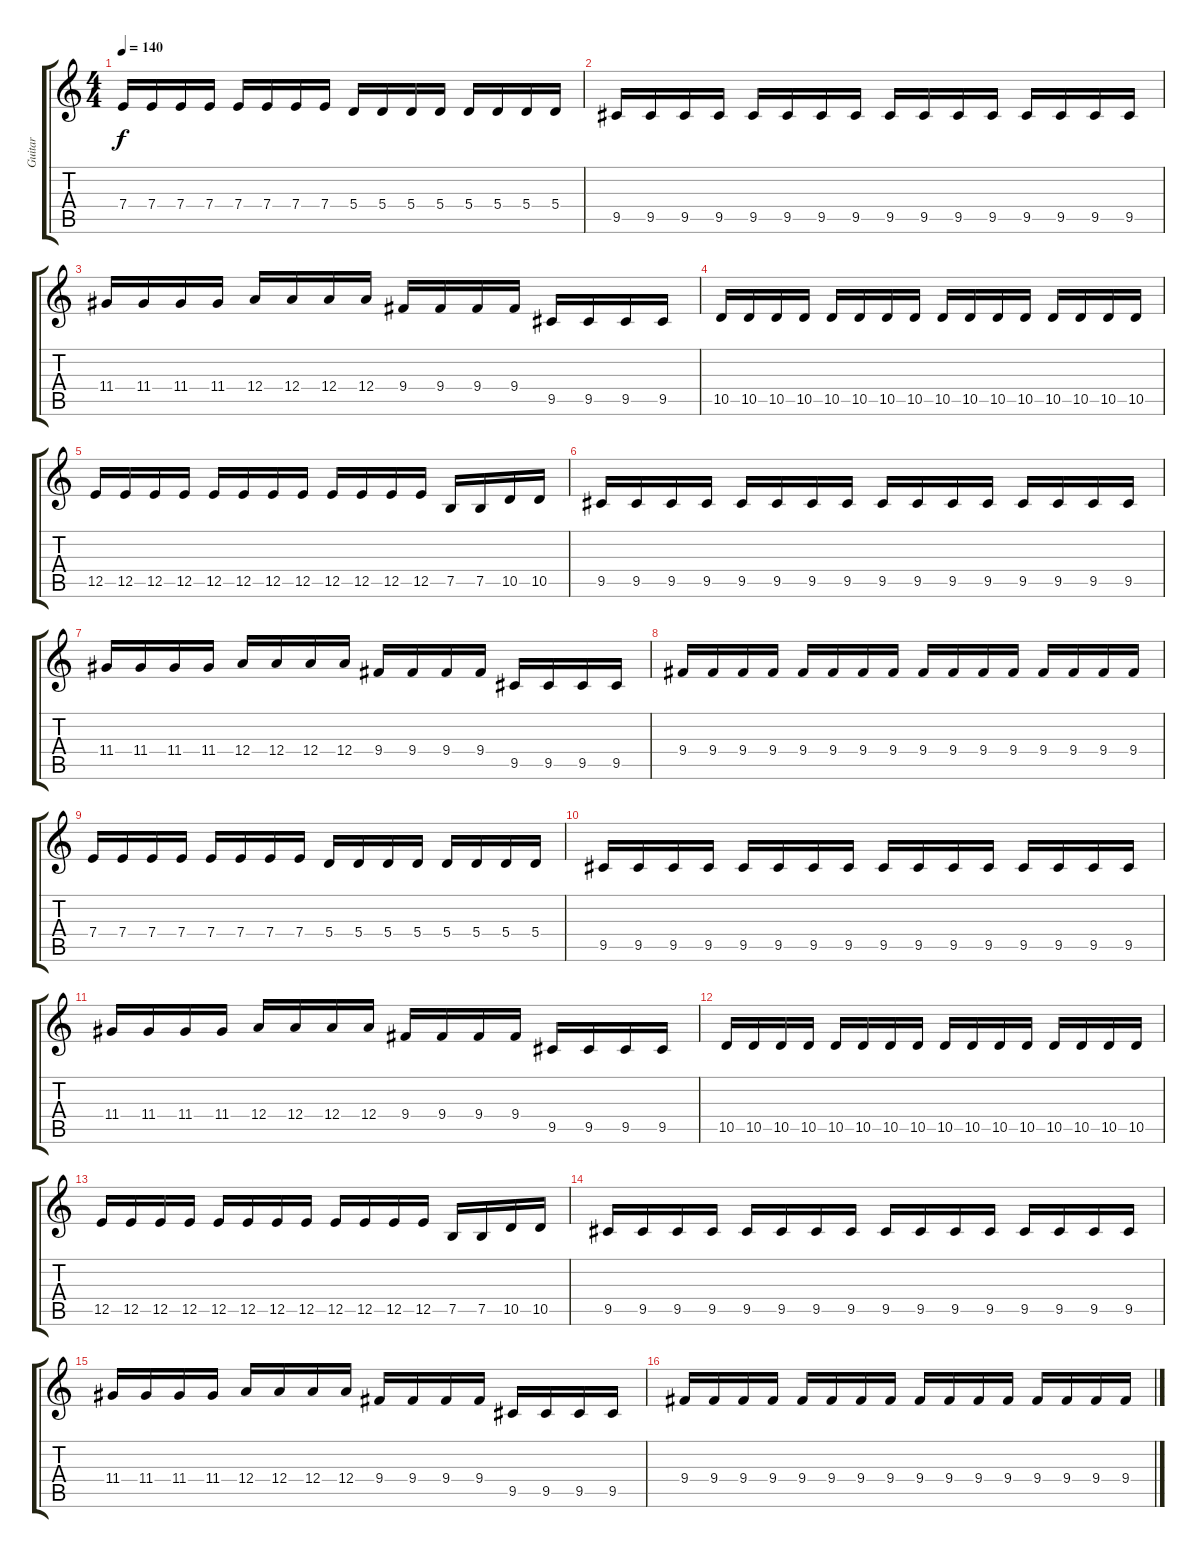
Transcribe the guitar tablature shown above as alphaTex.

\track ("Guitar" "Guitar") {instrument distortionguitar}
\staff {score tabs}
\tuning (B3 Gb3 D3 A2 E2 B1) {hide}
\ts (4 4)
\tempo 140
\clef g2
\ks c
7.4.16{dy f} 7.4.16 7.4.16 7.4.16 7.4.16 7.4.16 7.4.16 7.4.16 5.4.16 5.4.16 5.4.16 5.4.16 5.4.16 5.4.16 5.4.16 5.4.16 |
9.5.16 9.5.16 9.5.16 9.5.16 9.5.16 9.5.16 9.5.16 9.5.16 9.5.16 9.5.16 9.5.16 9.5.16 9.5.16 9.5.16 9.5.16 9.5.16 |
11.4.16 11.4.16 11.4.16 11.4.16 12.4.16 12.4.16 12.4.16 12.4.16 9.4.16 9.4.16 9.4.16 9.4.16 9.5.16 9.5.16 9.5.16 9.5.16 |
10.5.16 10.5.16 10.5.16 10.5.16 10.5.16 10.5.16 10.5.16 10.5.16 10.5.16 10.5.16 10.5.16 10.5.16 10.5.16 10.5.16 10.5.16 10.5.16 |
12.5.16 12.5.16 12.5.16 12.5.16 12.5.16 12.5.16 12.5.16 12.5.16 12.5.16 12.5.16 12.5.16 12.5.16 7.5.16 7.5.16 10.5.16 10.5.16 |
9.5.16 9.5.16 9.5.16 9.5.16 9.5.16 9.5.16 9.5.16 9.5.16 9.5.16 9.5.16 9.5.16 9.5.16 9.5.16 9.5.16 9.5.16 9.5.16 |
11.4.16 11.4.16 11.4.16 11.4.16 12.4.16 12.4.16 12.4.16 12.4.16 9.4.16 9.4.16 9.4.16 9.4.16 9.5.16 9.5.16 9.5.16 9.5.16 |
9.4.16 9.4.16 9.4.16 9.4.16 9.4.16 9.4.16 9.4.16 9.4.16 9.4.16 9.4.16 9.4.16 9.4.16 9.4.16 9.4.16 9.4.16 9.4.16 |
7.4.16 7.4.16 7.4.16 7.4.16 7.4.16 7.4.16 7.4.16 7.4.16 5.4.16 5.4.16 5.4.16 5.4.16 5.4.16 5.4.16 5.4.16 5.4.16 |
9.5.16 9.5.16 9.5.16 9.5.16 9.5.16 9.5.16 9.5.16 9.5.16 9.5.16 9.5.16 9.5.16 9.5.16 9.5.16 9.5.16 9.5.16 9.5.16 |
11.4.16 11.4.16 11.4.16 11.4.16 12.4.16 12.4.16 12.4.16 12.4.16 9.4.16 9.4.16 9.4.16 9.4.16 9.5.16 9.5.16 9.5.16 9.5.16 |
10.5.16 10.5.16 10.5.16 10.5.16 10.5.16 10.5.16 10.5.16 10.5.16 10.5.16 10.5.16 10.5.16 10.5.16 10.5.16 10.5.16 10.5.16 10.5.16 |
12.5.16 12.5.16 12.5.16 12.5.16 12.5.16 12.5.16 12.5.16 12.5.16 12.5.16 12.5.16 12.5.16 12.5.16 7.5.16 7.5.16 10.5.16 10.5.16 |
9.5.16 9.5.16 9.5.16 9.5.16 9.5.16 9.5.16 9.5.16 9.5.16 9.5.16 9.5.16 9.5.16 9.5.16 9.5.16 9.5.16 9.5.16 9.5.16 |
11.4.16 11.4.16 11.4.16 11.4.16 12.4.16 12.4.16 12.4.16 12.4.16 9.4.16 9.4.16 9.4.16 9.4.16 9.5.16 9.5.16 9.5.16 9.5.16 |
9.4.16 9.4.16 9.4.16 9.4.16 9.4.16 9.4.16 9.4.16 9.4.16 9.4.16 9.4.16 9.4.16 9.4.16 9.4.16 9.4.16 9.4.16 9.4.16
